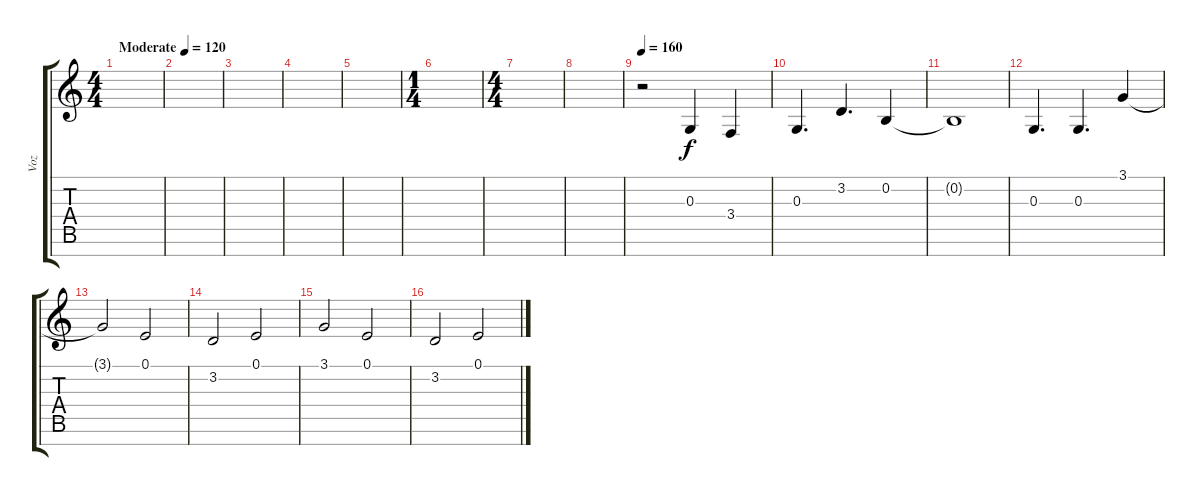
\track ("Voz" "Voz") {instrument flute}
\staff {score tabs}
\tuning (E4 B3 G3 D3 A2 E2 B1) {hide}
\ts (4 4)
\tempo (120 "Moderate")
\clef g2
\ks c
|
|
|
|
|
\ts (1 4)
|
\ts (4 4)
|
|
\tempo 160
r.2 0.3.4 3.4.4 |
0.3.4{d} 3.2.4{d} 0.2.4 |
0.2{t}.1 |
0.3.4{d} 0.3.4{d} 3.1.4 |
3.1{t}.2 0.1.2 |
3.2.2 0.1.2 |
3.1.2 0.1.2 |
3.2.2 0.1.2
